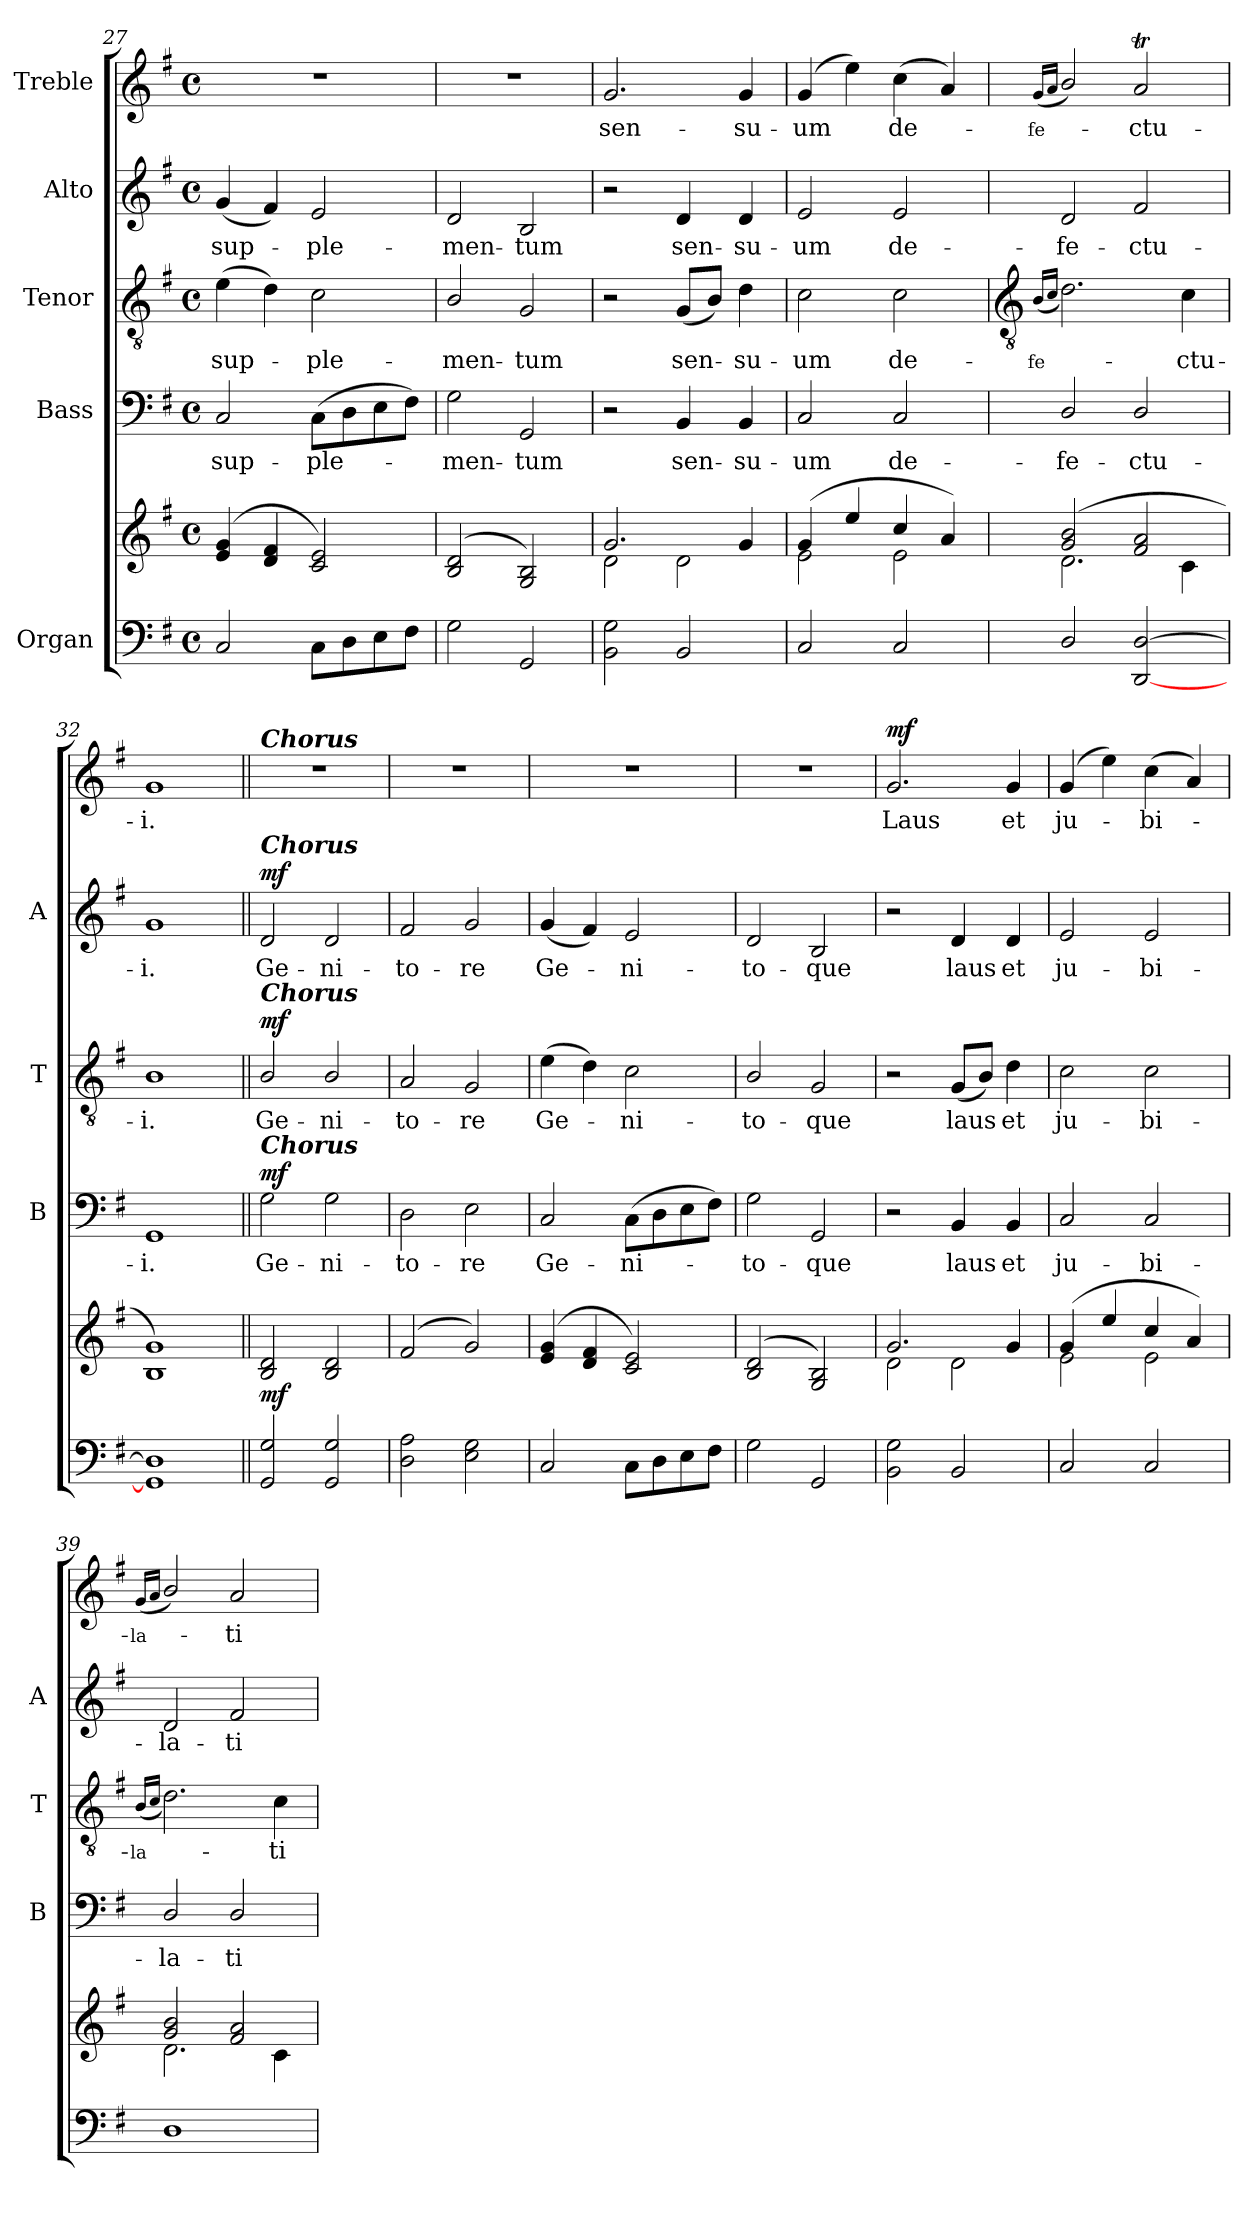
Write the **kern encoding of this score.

**kern	**kern	**dynam	**kern	**text	**dynam	**kern	**text	**dynam	**kern	**text	**dynam	**kern	**text	**dynam
*part5	*part5	*part5	*part4	*part4	*part4	*part3	*part3	*part3	*part2	*part2	*part2	*part1	*part1	*part1
*staff6	*staff5	*staff5/6	*staff4	*staff4	*staff4	*staff3	*staff3	*staff3	*staff2	*staff2	*staff2	*staff1	*staff1	*staff1
*I"Organ	*	*	*I"Bass	*	*	*I"Tenor	*	*	*I"Alto	*	*	*I"Treble	*	*
*	*	*	*I'B	*	*	*I'T	*	*	*I'A	*	*	*	*	*
*clefF4	*clefG2	*	*clefF4	*	*	*clefGv2	*	*	*clefG2	*	*	*clefG2	*	*
*k[f#]	*k[f#]	*	*k[f#]	*	*	*k[f#]	*	*	*k[f#]	*	*	*k[f#]	*	*
*G:	*G:	*	*G:	*	*	*G:	*	*	*G:	*	*	*G:	*	*
*M4/4	*M4/4	*	*M4/4	*	*	*M4/4	*	*	*M4/4	*	*	*M4/4	*	*
*met(c)	*met(c)	*	*met(c)	*	*	*met(c)	*	*	*met(c)	*	*	*met(c)	*	*
=27	=27	=27	=27	=27	=27	=27	=27	=27	=27	=27	=27	=27	=27	=27
*	*^	*	*	*	*	*	*	*	*	*	*	*	*	*
!	!	!	!	!	!LO:LY:b	!	!	!LO:LY:b	!	!	!LO:LY:b	!	!	!	!
2C	(>4e/ 4g/	1ryy	.	2C	sup-	.	(>4e	sup-	.	(<4g	sup-	.	1r	.	.
.	4d/ 4f#/	.	.	.	.	.	4d)	.	.	4f#)	.	.	.	.	.
!	!	!	!	!	!LO:LY:b	!	!	!LO:LY:b	!	!	!LO:LY:b	!	!	!	!
8CL	2c/ 2e/)	.	.	(>8CL	-ple-	.	2c	ple-	.	2e	ple-	.	.	.	.
8D	.	.	.	8D	.	.	.	.	.	.	.	.	.	.	.
8E	.	.	.	8E	.	.	.	.	.	.	.	.	.	.	.
8F#J	.	.	.	8F#J)	.	.	.	.	.	.	.	.	.	.	.
=28	=28	=28	=28	=28	=28	=28	=28	=28	=28	=28	=28	=28	=28	=28	=28
!	!	!	!	!	!LO:LY:b	!	!	!LO:LY:b	!	!	!LO:LY:b	!	!	!	!
2G	(>2B/ 2d/	1ryy	.	2G	men-	.	2B/	-men-	.	2d	-men-	.	1r	.	.
!	!	!	!	!	!LO:LY:b	!	!	!LO:LY:b	!	!	!LO:LY:b	!	!	!	!
2GG	2G/ 2B/)	.	.	2GG	-tum	.	2G	-tum	.	2B	-tum	.	.	.	.
=29	=29	=29	=29	=29	=29	=29	=29	=29	=29	=29	=29	=29	=29	=29	=29
!	!	!	!	!	!	!	!	!	!	!	!	!	!	!LO:LY:b	!
2BB 2G	2.g/	2d\	.	2r	.	.	2r	.	.	2r	.	.	2.g	sen-	.
!	!	!	!	!	!LO:LY:b	!	!	!LO:LY:b	!	!	!LO:LY:b	!	!	!	!
2BB	.	2d\	.	4BB	sen-	.	(<8GL	sen-	.	4d	sen-	.	.	.	.
.	.	.	.	.	.	.	8BJ)	.	.	.	.	.	.	.	.
!	!	!	!	!	!LO:LY:b	!	!	!LO:LY:b	!	!	!LO:LY:b	!	!	!LO:LY:b	!
.	4g/	.	.	4BB	-su-	.	4d	su-	.	4d	-su-	.	4g	-su-	.
=30	=30	=30	=30	=30	=30	=30	=30	=30	=30	=30	=30	=30	=30	=30	=30
!	!	!	!	!	!LO:LY:b	!	!	!LO:LY:b	!	!	!LO:LY:b	!	!	!LO:LY:b	!
2C	(>4g/	2e\	.	2C	-um	.	2c	-um	.	2e	-um	.	(4g	-um	.
.	4ee/	.	.	.	.	.	.	.	.	.	.	.	4ee)	.	.
!	!	!	!	!	!LO:LY:b	!	!	!LO:LY:b	!	!	!LO:LY:b	!	!	!LO:LY:b	!
2C	4cc/	2e\	.	2C	de-	.	2c	de-	.	2e	de-	.	(<4cc	de-	.
.	4a/)	.	.	.	.	.	.	.	.	.	.	.	4a)	.	.
!!LO:LB:g=z
=31	=31	=31	=31	=31	=31	=31	=31	=31	=31	=31	=31	=31	=31	=31	=31
*	*	*	*	*	*	*	*clefGv2	*	*	*	*	*	*	*	*
!	!	!	!	!	!	!	!	!LO:LY:b	!	!	!	!	!	!LO:LY:b	!
.	.	.	.	.	.	.	(>16qqBLL	-fe-	.	.	.	.	(<16qqgLL	fe-	.
.	.	.	.	.	.	.	16qqcJJ	.	.	.	.	.	16qqaJJ	.	.
!	!	!	!	!	!LO:LY:b	!	!	!	!	!	!LO:LY:b	!	!	!	!
2D/	(>2g/ 2b/	2.d\	.	2D/	-fe-	.	2.d)	.	.	2d	-fe-	.	2b/)	.	.
!	!	!	!	!	!LO:LY:b	!	!	!	!	!	!LO:LY:b	!	!	!LO:LY:b	!
[2DD [2D	2f#/ 2a/	.	.	2D/	-ctu-	.	.	.	.	2f#	-ctu-	.	2aT	ctu-	.
!	!	!	!	!	!	!	!	!LO:LY:b	!	!	!	!	!	!	!
.	.	4c\	.	.	.	.	4c	ctu-	.	.	.	.	.	.	.
=32	=32	=32	=32	=32	=32	=32	=32	=32	=32	=32	=32	=32	=32	=32	=32
!	!	!	!	!	!LO:LY:b	!	!	!LO:LY:b	!	!	!LO:LY:b	!	!	!LO:LY:b	!
1GG] 1D]	1B/ 1g/)	1ryy	.	1GG	-i.	.	1B	-i.	.	1g	-i.	.	1g	-i.	.
=33||	=33||	=33||	=33||	=33||	=33||	=33||	=33||	=33||	=33||	=33||	=33||	=33||	=33||	=33||	=33||
!	!	!	!	!	!	!	!	!	!	!	!	!	!LO:TX:a:Bi:t=Chorus	!	!
!	!	!	!	!	!	!	!	!	!	!LO:TX:a:Bi:t=Chorus	!	!	!	!	!
!	!	!	!	!	!	!	!LO:TX:a:Bi:t=Chorus	!	!	!	!	!	!	!	!
!	!	!	!	!LO:TX:a:Bi:t=Chorus	!	!	!	!	!	!	!	!	!	!	!
!	!	!	!LO:DY:b	!	!LO:LY:b	!LO:DY:b	!	!LO:LY:b	!LO:DY:b	!	!LO:LY:b	!LO:DY:b	!	!	!
2GG 2G	2B/ 2d/	1ryy	mf	2G	Ge-	mf	2B/	Ge-	mf	2d	Ge-	mf	1r	.	.
!	!	!	!	!	!LO:LY:b	!	!	!LO:LY:b	!	!	!LO:LY:b	!	!	!	!
2GG 2G	2B/ 2d/	.	.	2G	-ni-	.	2B/	-ni-	.	2d	-ni-	.	.	.	.
=34	=34	=34	=34	=34	=34	=34	=34	=34	=34	=34	=34	=34	=34	=34	=34
!	!	!	!	!	!LO:LY:b	!	!	!LO:LY:b	!	!	!LO:LY:b	!	!	!	!
2D 2A	(>2f#/	1ryy	.	2D	-to-	.	2A	-to-	.	2f#	-to-	.	1r	.	.
!	!	!	!	!	!LO:LY:b	!	!	!LO:LY:b	!	!	!LO:LY:b	!	!	!	!
2E 2G	2g/)	.	.	2E	-re	.	2G	-re	.	2g	-re	.	.	.	.
=35	=35	=35	=35	=35	=35	=35	=35	=35	=35	=35	=35	=35	=35	=35	=35
!	!	!	!	!	!LO:LY:b	!	!	!LO:LY:b	!	!	!LO:LY:b	!	!	!	!
2C	(>4e/ 4g/	1ryy	.	2C	Ge-	.	(>4e	Ge-	.	(<4g	Ge-	.	1r	.	.
.	4d/ 4f#/	.	.	.	.	.	4d)	.	.	4f#)	.	.	.	.	.
!	!	!	!	!	!LO:LY:b	!	!	!LO:LY:b	!	!	!LO:LY:b	!	!	!	!
8CL	2c/ 2e/)	.	.	(>8CL	-ni-	.	2c	ni-	.	2e	ni-	.	.	.	.
8D	.	.	.	8D	.	.	.	.	.	.	.	.	.	.	.
8E	.	.	.	8E	.	.	.	.	.	.	.	.	.	.	.
8F#J	.	.	.	8F#J)	.	.	.	.	.	.	.	.	.	.	.
=36	=36	=36	=36	=36	=36	=36	=36	=36	=36	=36	=36	=36	=36	=36	=36
!	!	!	!	!	!LO:LY:b	!	!	!LO:LY:b	!	!	!LO:LY:b	!	!	!	!
2G	(>2B/ 2d/	1ryy	.	2G	to-	.	2B/	-to-	.	2d	-to-	.	1r	.	.
!	!	!	!	!	!LO:LY:b	!	!	!LO:LY:b	!	!	!LO:LY:b	!	!	!	!
2GG	2G/ 2B/)	.	.	2GG	-que	.	2G	-que	.	2B	-que	.	.	.	.
=37	=37	=37	=37	=37	=37	=37	=37	=37	=37	=37	=37	=37	=37	=37	=37
!	!	!	!	!	!	!	!	!	!	!	!	!	!	!LO:LY:b	!LO:DY:b
2BB 2G	2.g/	2d\	.	2r	.	.	2r	.	.	2r	.	.	2.g	Laus	mf
!	!	!	!	!	!LO:LY:b	!	!	!LO:LY:b	!	!	!LO:LY:b	!	!	!	!
2BB	.	2d\	.	4BB	laus	.	(<8GL	laus	.	4d	laus	.	.	.	.
.	.	.	.	.	.	.	8BJ)	.	.	.	.	.	.	.	.
!	!	!	!	!	!LO:LY:b	!	!	!LO:LY:b	!	!	!LO:LY:b	!	!	!LO:LY:b	!
.	4g/	.	.	4BB	et	.	4d	et	.	4d	et	.	4g	et	.
=38	=38	=38	=38	=38	=38	=38	=38	=38	=38	=38	=38	=38	=38	=38	=38
!	!	!	!	!	!LO:LY:b	!	!	!LO:LY:b	!	!	!LO:LY:b	!	!	!LO:LY:b	!
2C	(>4g/	2e\	.	2C	ju-	.	2c	ju-	.	2e	ju-	.	(4g	ju-	.
.	4ee/	.	.	.	.	.	.	.	.	.	.	.	4ee)	.	.
!	!	!	!	!	!LO:LY:b	!	!	!LO:LY:b	!	!	!LO:LY:b	!	!	!LO:LY:b	!
2C	4cc/	2e\	.	2C	-bi-	.	2c	-bi-	.	2e	-bi-	.	(<4cc	bi-	.
.	4a/)	.	.	.	.	.	.	.	.	.	.	.	4a)	.	.
=39	=39	=39	=39	=39	=39	=39	=39	=39	=39	=39	=39	=39	=39	=39	=39
!	!	!	!	!	!	!	!	!LO:LY:b	!	!	!	!	!	!LO:LY:b	!
.	.	.	.	.	.	.	(>16qqBLL	-la-	.	.	.	.	(<16qqgLL	la-	.
.	.	.	.	.	.	.	16qqcJJ	.	.	.	.	.	16qqaJJ	.	.
!	!	!	!	!	!LO:LY:b	!	!	!	!	!	!LO:LY:b	!	!	!	!
1D	2g/ 2b/	2.d\	.	2D/	-la-	.	2.d)	.	.	2d	-la-	.	2b/)	.	.
!	!	!	!	!	!LO:LY:b	!	!	!	!	!	!LO:LY:b	!	!	!LO:LY:b	!
.	2f#/ 2a/	.	.	2D/	-ti-	.	.	.	.	2f#	-ti-	.	2a	ti-	.
!	!	!	!	!	!	!	!	!LO:LY:b	!	!	!	!	!	!	!
.	.	4c\	.	.	.	.	4c	ti-	.	.	.	.	.	.	.
*	*v	*v	*	*	*	*	*	*	*	*	*	*	*	*	*
=	=	=	=	=	=	=	=	=	=	=	=	=	=	=
*-	*-	*-	*-	*-	*-	*-	*-	*-	*-	*-	*-	*-	*-	*-
